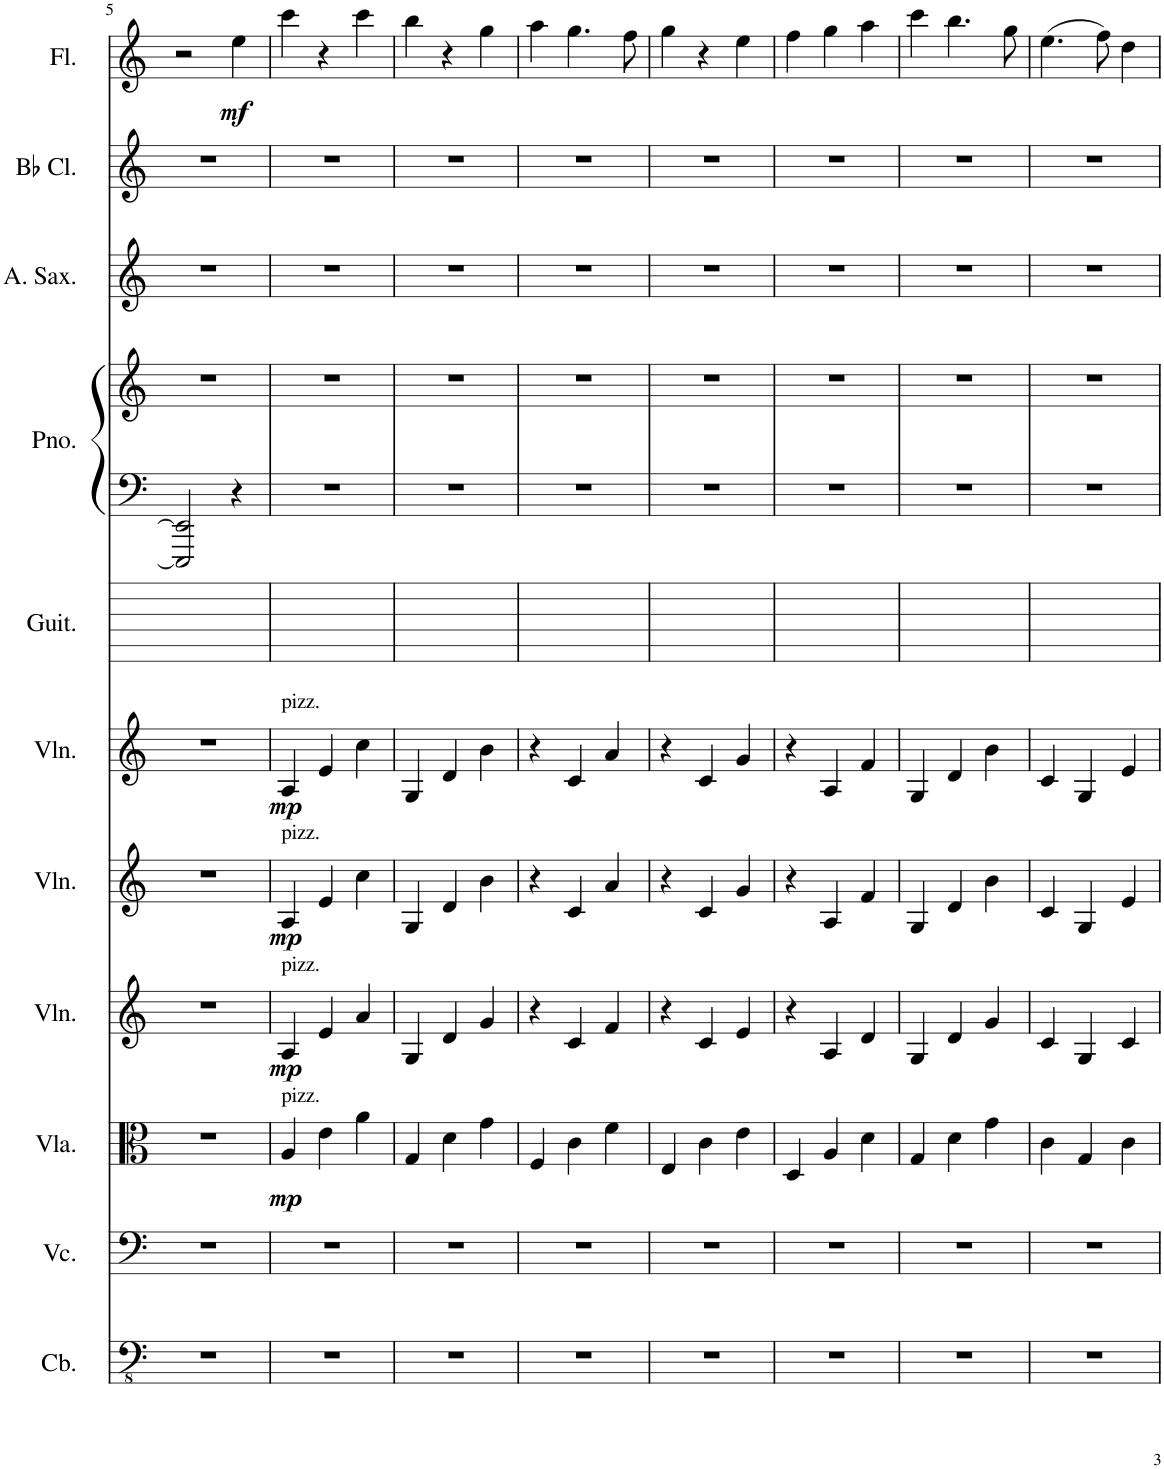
**kern	**kern	**kern	**dynam	**kern	**dynam	**kern	**dynam	**kern	**dynam	**kern	**kern	**kern	**kern	**kern	**kern	**dynam
*part11	*part10	*part9	*part9	*part8	*part8	*part7	*part7	*part6	*part6	*part5	*part4	*part4	*part3	*part2	*part1	*part1
*staff12	*staff11	*staff10	*staff10	*staff9	*staff9	*staff8	*staff8	*staff7	*staff7	*staff6	*staff5	*staff4	*staff3	*staff2	*staff1	*staff1
*I"Contrabass	*I"Violoncello	*I"Viola	*	*I"Violin	*	*I"Violin	*	*I"Violin	*	*I"Acoustic Guitar	*I"Piano	*	*I"Alto Saxophone	*I"Bb Clarinet	*I"Flute	*
*I'Cb.	*I'Vc.	*I'Vla.	*	*I'Vln.	*	*I'Vln.	*	*I'Vln.	*	*I'Guit.	*I'Pno.	*	*I'A. Sax.	*I'Bb Cl.	*I'Fl.	*
!!LO:PB:g=z
*clefFv4	*clefF4	*clefC3	*	*clefG2	*	*clefG2	*	*clefG2	*	*	*clefF4	*clefG2	*clefG2	*clefG2	*clefG2	*
*ITrd7c12	*	*	*	*	*	*	*	*	*	*	*	*	*ITrd5c9	*ITrd1c2	*	*
*k[]	*k[]	*k[]	*	*k[]	*	*k[]	*	*k[]	*	*k[]	*k[]	*k[]	*k[]	*k[]	*k[]	*
*M3/4	*M3/4	*M3/4	*	*M3/4	*	*M3/4	*	*M3/4	*	*M3/4	*M3/4	*M3/4	*M3/4	*M3/4	*M3/4	*
=5	=5	=5	=5	=5	=5	=5	=5	=5	=5	=5	=5	=5	=5	=5	=5	=5
2.r	2.r	2.r	.	2.r	.	2.r	.	2.r	.	2.r	2EEE/] 2EE/]	2.r	2.r	2.r	2r	.
!	!	!	!	!	!	!	!	!	!	!	!	!	!	!	!	!LO:DY:b
.	.	.	.	.	.	.	.	.	.	.	4r	.	.	.	4ee\	mf
=6	=6	=6	=6	=6	=6	=6	=6	=6	=6	=6	=6	=6	=6	=6	=6	=6
!	!	!	!	!	!	!	!	!LO:TX:a:t=pizz.	!	!	!	!	!	!	!	!
!	!	!	!	!	!	!LO:TX:a:t=pizz.	!	!	!	!	!	!	!	!	!	!
!	!	!	!	!LO:TX:a:t=pizz.	!	!	!	!	!	!	!	!	!	!	!	!
!	!	!LO:TX:a:t=pizz.	!	!	!	!	!	!	!	!	!	!	!	!	!	!
!	!	!	!LO:DY:b	!	!LO:DY:b	!	!LO:DY:b	!	!LO:DY:b	!	!	!	!	!	!	!
2.r	2.r	4A/	mp	4A/	mp	4A/	mp	4A/	mp	2.r	2.r	2.r	2.r	2.r	4ccc\	.
.	.	4e\	.	4e/	.	4e/	.	4e/	.	.	.	.	.	.	4r	.
.	.	4a\	.	4a/	.	4cc\	.	4cc\	.	.	.	.	.	.	4ccc\	.
=7	=7	=7	=7	=7	=7	=7	=7	=7	=7	=7	=7	=7	=7	=7	=7	=7
2.r	2.r	4G/	.	4G/	.	4G/	.	4G/	.	2.r	2.r	2.r	2.r	2.r	4bb\	.
.	.	4d\	.	4d/	.	4d/	.	4d/	.	.	.	.	.	.	4r	.
.	.	4g\	.	4g/	.	4b\	.	4b\	.	.	.	.	.	.	4gg\	.
=8	=8	=8	=8	=8	=8	=8	=8	=8	=8	=8	=8	=8	=8	=8	=8	=8
2.r	2.r	4F/	.	4r	.	4r	.	4r	.	2.r	2.r	2.r	2.r	2.r	4aa\	.
.	.	4c\	.	4c/	.	4c/	.	4c/	.	.	.	.	.	.	4.gg\	.
.	.	4f\	.	4f/	.	4a/	.	4a/	.	.	.	.	.	.	.	.
.	.	.	.	.	.	.	.	.	.	.	.	.	.	.	8ff\	.
=9	=9	=9	=9	=9	=9	=9	=9	=9	=9	=9	=9	=9	=9	=9	=9	=9
2.r	2.r	4E/	.	4r	.	4r	.	4r	.	2.r	2.r	2.r	2.r	2.r	4gg\	.
.	.	4c\	.	4c/	.	4c/	.	4c/	.	.	.	.	.	.	4r	.
.	.	4e\	.	4e/	.	4g/	.	4g/	.	.	.	.	.	.	4ee\	.
=10	=10	=10	=10	=10	=10	=10	=10	=10	=10	=10	=10	=10	=10	=10	=10	=10
2.r	2.r	4D/	.	4r	.	4r	.	4r	.	2.r	2.r	2.r	2.r	2.r	4ff\	.
.	.	4A/	.	4A/	.	4A/	.	4A/	.	.	.	.	.	.	4gg\	.
.	.	4d\	.	4d/	.	4f/	.	4f/	.	.	.	.	.	.	4aa\	.
=11	=11	=11	=11	=11	=11	=11	=11	=11	=11	=11	=11	=11	=11	=11	=11	=11
2.r	2.r	4G/	.	4G/	.	4G/	.	4G/	.	2.r	2.r	2.r	2.r	2.r	4ccc\	.
.	.	4d\	.	4d/	.	4d/	.	4d/	.	.	.	.	.	.	4.bb\	.
.	.	4g\	.	4g/	.	4b\	.	4b\	.	.	.	.	.	.	.	.
.	.	.	.	.	.	.	.	.	.	.	.	.	.	.	8gg\	.
=12	=12	=12	=12	=12	=12	=12	=12	=12	=12	=12	=12	=12	=12	=12	=12	=12
2.r	2.r	4c\	.	4c/	.	4c/	.	4c/	.	2.r	2.r	2.r	2.r	2.r	(4.ee\	.
.	.	4G/	.	4G/	.	4G/	.	4G/	.	.	.	.	.	.	.	.
.	.	.	.	.	.	.	.	.	.	.	.	.	.	.	8ff\)	.
.	.	4c\	.	4c/	.	4e/	.	4e/	.	.	.	.	.	.	4dd\	.
=	=	=	=	=	=	=	=	=	=	=	=	=	=	=	=	=
*-	*-	*-	*-	*-	*-	*-	*-	*-	*-	*-	*-	*-	*-	*-	*-	*-
